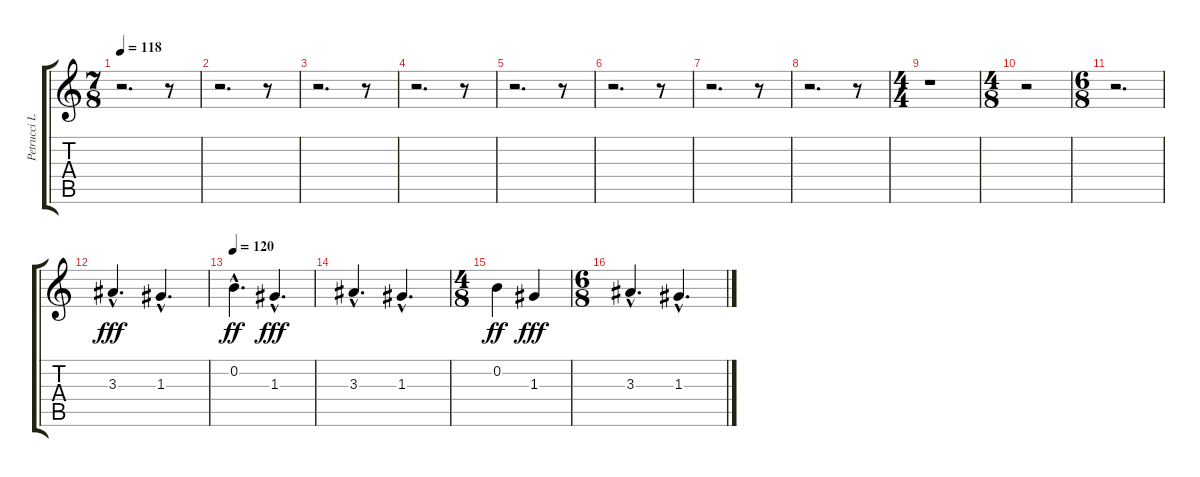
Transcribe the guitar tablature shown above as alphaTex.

\track ("Petrucci Lead" "Petrucci L") {instrument distortionguitar}
\staff {score tabs}
\tuning (E4 B3 G3 D3 A2 E2) {hide}
\ts (7 8)
\tempo 118
\clef g2
\ks c
r.2{d dy f} r.8 |
r.2{d} r.8 |
r.2{d} r.8 |
r.2{d} r.8 |
r.2{d} r.8 |
r.2{d} r.8 |
r.2{d} r.8 |
r.2{d} r.8 |
\ts (4 4)
r.1 |
\ts (4 8)
r.2 |
\ts (6 8)
r.2{d} |
3.3{hac}.4{d dy fff} 1.3{hac}.4{d} |
\tempo 120
0.2{hac}.4{d dy ff} 1.3{hac}.4{d dy fff} |
3.3{hac}.4{d} 1.3{hac}.4{d} |
\ts (4 8)
0.2.4{dy ff} 1.3.4{dy fff} |
\ts (6 8)
3.3{hac}.4{d} 1.3{hac}.4{d}
